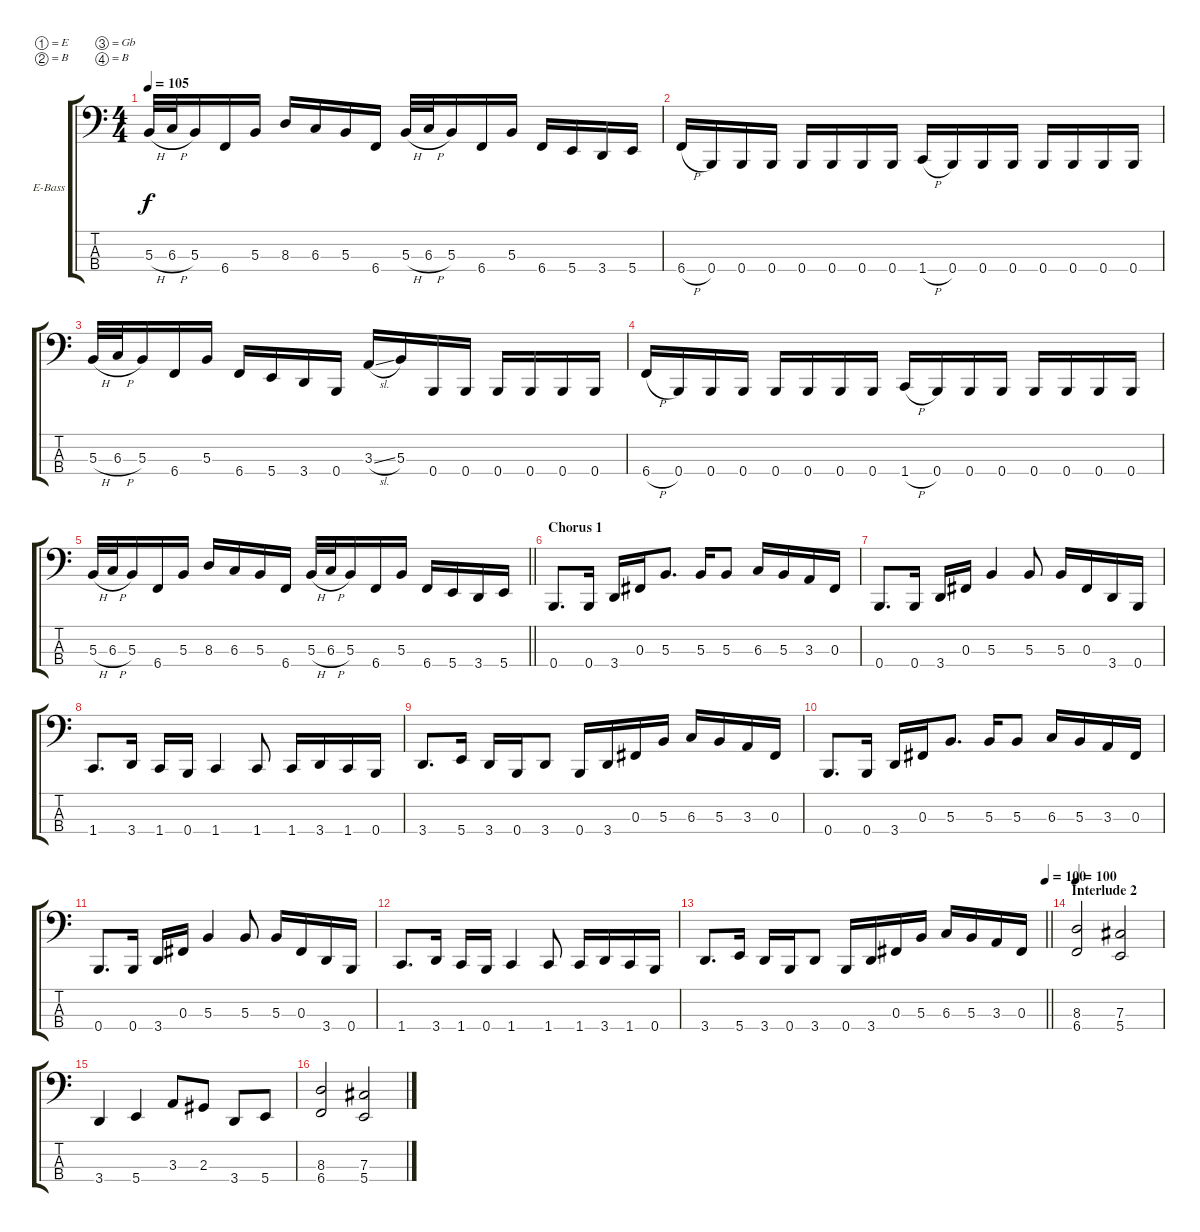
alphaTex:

\bracketExtendMode groupsimilarinstruments
\firstSystemTrackNameOrientation horizontal
\otherSystemsTrackNameOrientation horizontal
\track ("Paul Gray (Bass) R.I.P." "E-Bass") {instrument electricbasspick}
\staff {score tabs}
\tuning (E2 B1 Gb1 B0)
\ts (4 4)
\tempo 105
\clef f4
\ks c
5.3{h}.32{dy f} 6.3{h}.32 5.3.16 6.4.16 5.3.16 8.3.16 6.3.16 5.3.16 6.4.16 5.3{h}.32 6.3{h}.32 5.3.16 6.4.16 5.3.16 6.4.16 5.4.16 3.4.16 5.4.16 |
6.4{h}.16 0.4.16 0.4.16 0.4.16 0.4.16 0.4.16 0.4.16 0.4.16 1.4{h}.16 0.4.16 0.4.16 0.4.16 0.4.16 0.4.16 0.4.16 0.4.16 |
5.3{h}.32 6.3{h}.32 5.3.16 6.4.16 5.3.16 6.4.16 5.4.16 3.4.16 0.4.16 3.3{sl}.16 5.3.16 0.4.16 0.4.16 0.4.16 0.4.16 0.4.16 0.4.16 |
6.4{h}.16 0.4.16 0.4.16 0.4.16 0.4.16 0.4.16 0.4.16 0.4.16 1.4{h}.16 0.4.16 0.4.16 0.4.16 0.4.16 0.4.16 0.4.16 0.4.16 |
\barLineRight lightlight
5.3{h}.32 6.3{h}.32 5.3.16 6.4.16 5.3.16 8.3.16 6.3.16 5.3.16 6.4.16 5.3{h}.32 6.3{h}.32 5.3.16 6.4.16 5.3.16 6.4.16 5.4.16 3.4.16 5.4.16 |
\section ("" "Chorus 1")
0.4.8{d} 0.4.16 3.4.16 0.3.16 5.3.8{d} 5.3.16 5.3.8 6.3.16 5.3.16 3.3.16 0.3.16 |
0.4.8{d} 0.4.16 3.4.16 0.3.16 5.3.4 5.3.8 5.3.16 0.3.16 3.4.16 0.4.16 |
1.4.8{d} 3.4.16 1.4.16 0.4.16 1.4.4 1.4.8 1.4.16 3.4.16 1.4.16 0.4.16 |
3.4.8{d} 5.4.16 3.4.16 0.4.16 3.4.8 0.4.16 3.4.16 0.3.16 5.3.16 6.3.16 5.3.16 3.3.16 0.3.16 |
0.4.8{d} 0.4.16 3.4.16 0.3.16 5.3.8{d} 5.3.16 5.3.8 6.3.16 5.3.16 3.3.16 0.3.16 |
0.4.8{d} 0.4.16 3.4.16 0.3.16 5.3.4 5.3.8 5.3.16 0.3.16 3.4.16 0.4.16 |
1.4.8{d} 3.4.16 1.4.16 0.4.16 1.4.4 1.4.8 1.4.16 3.4.16 1.4.16 0.4.16 |
\tempo (100 1)
\barLineRight lightlight
3.4.8{d} 5.4.16 3.4.16 0.4.16 3.4.8 0.4.16 3.4.16 0.3.16 5.3.16 6.3.16 5.3.16 3.3.16 0.3.16 |
\section ("" "Interlude 2")
\tempo 100
(8.3 6.4).2 (7.3 5.4).2 |
3.4.4 5.4.4 3.3.8 2.3.8 3.4.8 5.4.8 |
(8.3 6.4).2 (7.3 5.4).2
